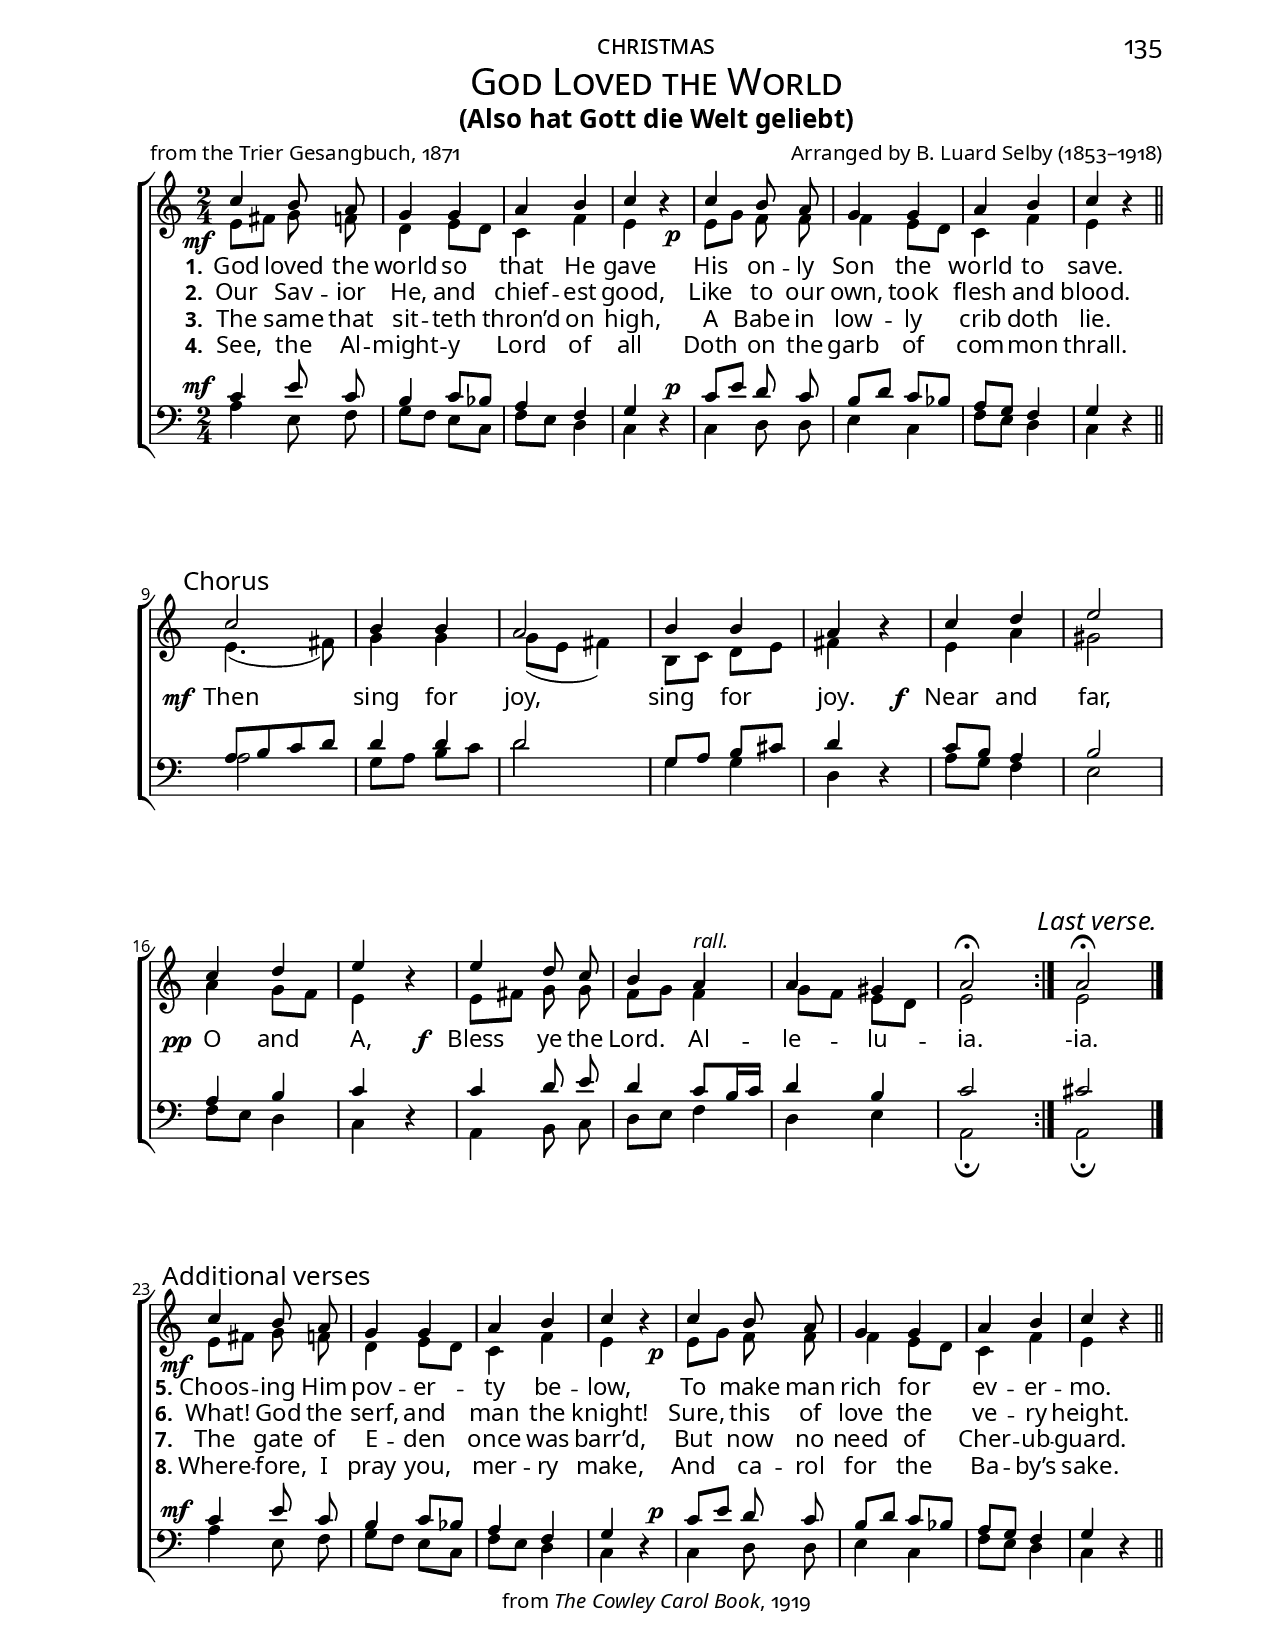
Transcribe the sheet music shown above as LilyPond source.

\version "2.14.2"
\include "util.ly"
\header {
  title = \markup{\override #'(font-name . "Garamond Premr Pro Smbd Subh"){ \abs-fontsize #18 \smallCapsOldStyle"God Loved the World"}}
  subtitle = \markup{{ \abs-fontsize #12.5 "(Also hat Gott die Welt geliebt)"}}
  poet = \markup\oldStyleNum"from the Trier Gesangbuch, 1871"
  composer = \markup\oldStyleNum"Arranged by B. Luard Selby (1853–1918)"
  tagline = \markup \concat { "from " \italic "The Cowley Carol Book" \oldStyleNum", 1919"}
}
\paper {
  %print-all-headers = ##t
  paper-height = 11\in
  paper-width = 8.5\in
  indent = 0\in
  %system-system-spacing = #'((basic-distance . 10) (padding . 0))
  %system-system-spacing =
  %  #'((basic-distance . 0)
  %     (minimum-distance . 0)
  %     (padding . -5)
  %     (stretchability . 100))
  ragged-last-bottom = ##f
  ragged-bottom = ##f
  two-sided = ##t
  inner-margin = 1\in
  outer-margin = 0.75\in
  top-margin = 0.26\in
  bottom-margin = 0.25\in
  first-page-number = #135
  print-first-page-number = ##t
  headerLine = \markup{ \smallCapsOldStyle"christmas"}
  oddHeaderMarkup = \markup\fill-line{
     \abs-fontsize #12.5
     \combine 
        \fill-line{"" \on-the-fly #print-page-number-check-first
        \oldStylePageNum""
        }
        \fill-line{\headerLine}
  }
  evenHeaderMarkup = \markup {
     \abs-fontsize #12.5
     \combine
        \on-the-fly #print-page-number-check-first
        \oldStylePageNum""
        \fill-line{\headerLine}
  }
}
#(set-global-staff-size 18) \paper{ #(define fonts (make-pango-font-tree "Garamond Premr Pro" "Garamond Premr Pro" "Garamond Premr Pro" (/ 18 20))) }
global = {
  \key c \major
  \time 2/4
  \autoBeamOff
  \override DynamicLineSpanner #'staff-padding = #0.0
  \override DynamicLineSpanner #'Y-extent = #'(-1 . 1)
}

sopMusic = \relative c'' {
  \override DynamicText #'X-offset = #-4
  \once\override DynamicText #'X-offset = #-5
  c4_\mf b8 a |
  g4 g |
  a b c b\rest |
  c_\p b8 a |
  
  g4 g |
  a b |
  c b\rest \bar "||" \break
  \once \override Score.RehearsalMark #'self-alignment-X = #LEFT
  \mark "Chorus"
  c2 |
  b4 b |
  
  a2 |
  b4 b |
  a b\rest |
  c d |
  e2 |
  c4 d |
  
  e b\rest |
  e d8 c |
  b4 a^\markup\italic"rall."
  a gis |
  a2\fermata \bar ":|."
  a\fermata \bar "|."
  \once \override Score.RehearsalMark #'break-visibility = #end-of-line-visible
  \once \override Score.RehearsalMark #'self-alignment-X = #RIGHT
  \mark\markup\italic"Last verse." \break
  
  
  \once\override DynamicText #'X-offset = #-5
  c4_\mf  % \once \override Score.RehearsalMark #'self-alignment-X = #LEFT
  \mark "Additional verses"
    b8 a |
  g4 g |
  a b c b\rest |
  c_\p b8 a |
  
  g4 g |
  a b |
  c b\rest \bar "||" \break
}
sopWords = \lyricmode {
  
}

altoMusic = \relative c' {
  e8[ fis] g f |
  d4 e8[ d] |
  c4 f |
  e s |
  e8[ g] f f |
  
  f4 e8[ d] |
  c4 f |
  e s |
  e4.( fis8) |
  g4 g |
  
  g8([ e] fis4) |
  b,8[ c] d[ e] |
  fis4 s |
  e a |
  gis2 |
  a4 g8[ f] |
  
  e4 s |
  e8[ fis] g g |
  f[ g] f4 |
  g8[ f] e[ d] |
  e2 |
  e \bar "|."
  
  
  
  e8[ fis] g f |
  d4 e8[ d] |
  c4 f |
  e s |
  e8[ g] f f |
  
  f4 e8[ d] |
  c4 f |
  e s \bar "||"
}
altoWords = {
  \dropLyricsV
  \lyricmode {
    \set stanza = #"1. "
    God loved the world so that He gave
    His on -- ly Son the world to save.
  }
  \set stanza = \markup\dynamic"  mf "
  \lyricmode {
    Then sing for joy, sing for joy.
  }
  \set stanza = \markup\dynamic"f  "
  \lyricmode {
    Near and far, 
  }
  \set stanza = \markup\dynamic"  pp "
  \lyricmode {
    O and A,
  }
  \set stanza = \markup\dynamic"f  "
  \lyricmode {
    Bless ye the Lord.
    Al -- le -- lu -- ia.
    -ia.
    
    \set stanza = #"5."
    Choos -- ing Him pov -- er -- ty be -- low,
    To make man rich for ev -- er -- mo.
  }
}
altoWordsII = \lyricmode {
  \dropLyricsV
%\markup\italic
  \set stanza = #"2. "
  Our Sav -- ior He, and chief -- est good,
  Like to our own, took flesh and blood.
  
  \repeat unfold 22 {\skip1}
  \set stanza = #"6."
  What! God the serf, and man the knight!
  Sure, this of love the ve -- ry height.
}
altoWordsIII = \lyricmode {
  \dropLyricsV
  \set stanza = #"3. "
  The same that sit -- teth thron’d on high,
  A Babe in low -- ly crib doth lie.
  
  \repeat unfold 22 {\skip1}
  \set stanza = #" 7."
  The gate of E -- den once was barr’d,
  But now no need of Cher -- ub -- guard.
}
altoWordsIV = \lyricmode {
  \dropLyricsV
  \set stanza = #"4. "
  See, the Al -- might -- y Lord of all
  Doth on the garb of com -- mon thrall.
  
  \repeat unfold 22 {\skip1}
  \set stanza = #" 8."
  Where -- fore, I pray you, mer -- ry make,
  And ca -- rol for the Ba -- by’s sake.
}
altoWordsV = \lyricmode {
  \set stanza = #" 5. "
  \set ignoreMelismata = ##t
}
altoWordsVI = \lyricmode {
  \set stanza = #" 6. "
  \set ignoreMelismata = ##t
}
tenorMusic = \relative c' {
  c4 e8 c |
  b4 c8[ bes] |
  a4 f |
  g s |
  c8[ e] d c |
  
  b[ d] c[ bes] |
  a[ g] f4 |
  g s |
  a8[ b c d] |
  d4 d |
  
  d2 |
  g,8[ a] b[ cis] |
  d4 s |
  c8[ b] a4 |
  b2 |
  a4 b |
  
  c s |
  c d8 e |
  d4 c8[ b16 c] |
  d4 b |
  c2 |
  cis2 \bar "|."
  
  
  
  c4 e8 c |
  b4 c8[ bes] |
  a4 f |
  g s |
  c8[ e] d c |
  
  b[ d] c[ bes] |
  a[ g] f4 |
  g s |
}
tenorWords = \lyricmode {

}

bassMusic = \relative c {
  \override DynamicText #'X-offset = #-4
  \once\override DynamicText #'X-offset = #-5
  a'4^\mf e8 f |
  g[ f] e[ c] |
  f[ e] d4 |
  c d\rest |
  c^\p d8 d |
  
  e4 c |
  f8[ e] d4 |
  c d\rest |
  a'2 |
  g8[ a] b[ c] |
  
  d2 |
  g,4 g |
  d d\rest |
  a'8[ g] f4 |
  e2 |
  f8[ e] d4 |
  
  c4 d\rest |
  a b8 c |
  d[ e] f4 |
  d e |
  a,2\fermata |
  a\fermata \bar "|."
  
  
  
  \once\override DynamicText #'X-offset = #-5
  a'4^\mf e8 f |
  g[ f] e[ c] |
  f[ e] d4 |
  c d\rest |
  c^\p d8 d |
  
  e4 c |
  f8[ e] d4 |
  c d\rest |
}
bassWords = \lyricmode {

}

pianoRH = \relative c' {
  
}
pianoLH = \relative c' {
  
}

\score {
  <<
   \new ChoirStaff <<
    \new Staff = women <<
      \new Voice = "sopranos" { \voiceOne << \global \sopMusic >> }
      \new Voice = "altos" { \voiceTwo << \global \altoMusic >> }
    >>
    \new Lyrics \with { alignAboveContext = #"women" \override VerticalAxisGroup #'nonstaff-relatedstaff-spacing = #'((basic-distance . 1))} \lyricsto "sopranos" \sopWords
    \new Lyrics = "altosVI"  \with { alignBelowContext = #"women" } \lyricsto "sopranos" \altoWordsVI
    \new Lyrics = "altosV"  \with { alignBelowContext = #"women" } \lyricsto "sopranos" \altoWordsV
    \new Lyrics = "altosIV"  \with { alignBelowContext = #"women" } \lyricsto "sopranos" \altoWordsIV
    \new Lyrics = "altosIII"  \with { alignBelowContext = #"women" } \lyricsto "sopranos" \altoWordsIII
    \new Lyrics = "altosII"  \with { alignBelowContext = #"women" } \lyricsto "sopranos" \altoWordsII
    \new Lyrics = "altos"  \with { alignBelowContext = #"women" \override VerticalAxisGroup #'nonstaff-relatedstaff-spacing = #'((basic-distance . 1)) } \lyricsto "sopranos" \altoWords
   \new Staff = men <<
      \clef bass
      \new Voice = "tenors" { \voiceOne << \global \tenorMusic >> }
      \new Voice = "basses" { \voiceTwo << \global \bassMusic >> }
    >>
    \new Lyrics \with { alignAboveContext = #"men" \override VerticalAxisGroup #'nonstaff-relatedstaff-spacing = #'((basic-distance . 1)) } \lyricsto "tenors" \tenorWords
    \new Lyrics \with { alignBelowContext = #"men" \override VerticalAxisGroup #'nonstaff-relatedstaff-spacing = #'((basic-distance . 1)) } \lyricsto "basses" \bassWords
  >>
%    \new PianoStaff << \new Staff { \new Voice { \pianoRH } } \new Staff { \clef "bass" \pianoLH } >>
  >>
  \layout {
  \context {
    \Lyrics
    \override LyricText #'font-size = #1.3
    \override StanzaNumber #'padding = 0.5
    %\override StanzaNumber #'font-size = 1.3

  }
    \context {
      \Score
      %\override SpacingSpanner #'base-shortest-duration = #(ly:make-moment 1 2)
      %\override SpacingSpanner #'common-shortest-duration = #(ly:make-moment 1 2)
    }
    \context {
      % Remove all empty staves
      % \Staff \RemoveEmptyStaves \override VerticalAxisGroup #'remove-first = ##t
    }
    \context {
      \Lyrics
      \override LyricText #'X-offset = #center-on-word
    }
  }
}

